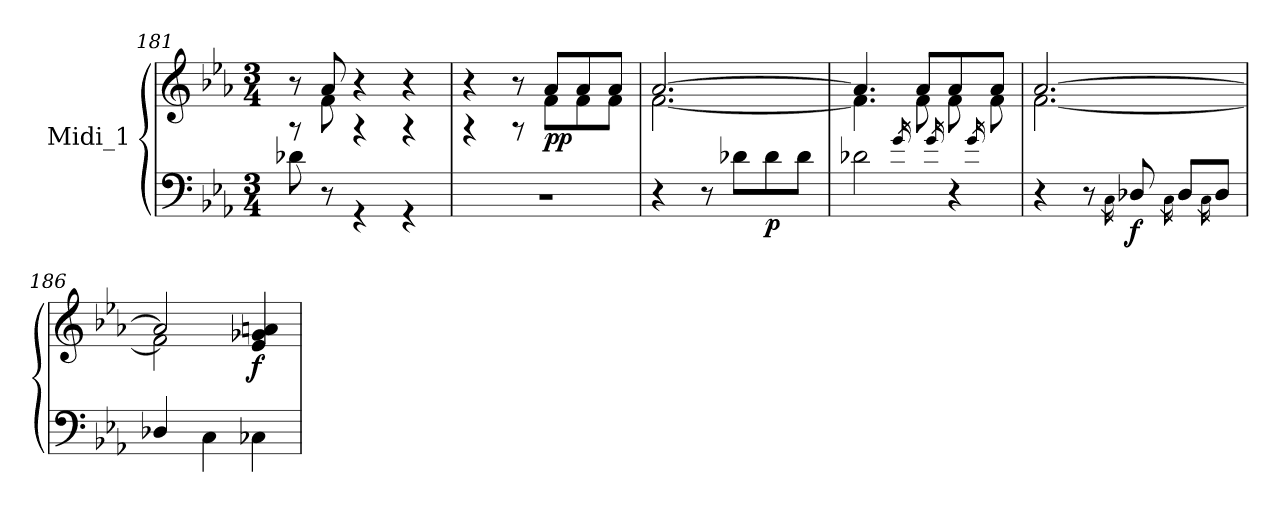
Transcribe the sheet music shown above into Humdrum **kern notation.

**kern	**kern	**dynam
*part1	*part1	*part1
*staff2	*staff1	*staff1/2
*I"Midi_1	*	*
*clefF4	*clefG2	*
*k[b-e-a-]	*k[b-e-a-]	*
*E-:	*E-:	*
*M3/4	*M3/4	*
=181	=181	=181
*^	*^	*
8rb	8d-X\	8r	8ryy	.
8ryy	8r	8a-/	8f\	.
4rb	4r	4r	2ryy	.
4rb	4r	4r	.	.
=182	=182	=182	=182	=182
4rb	2.r	4r	4.ryy	.
8rb	.	8r	.	.
!	!	!	!	!LO:DY:b
4.ryy	.	8a-/L	8f\L	pp
.	.	8a-/	8f\	.
.	.	8a-/J	8f\J	.
*v	*v	*	*	*
!!LO:LB:g=z	!!
=183	=183	=183	=183
4r	[2.a-/	[2.f\	.
8r	.	.	.
8d-X\L	.	.	.
!	!	!	!LO:DY:b=2
8d-\	.	.	p
8d-\J	.	.	.
=184	=184	=184	=184
*^	*	*	*
4.ryy	2d-X\	4.a-/]	4.f\]	.
16qg/	.	.	.	.
8ryy	.	8a-/L	8f\	.
16qg/	.	.	.	.
8ryy	4r	8a-/	8f\	.
16qg/	.	.	.	.
8ryy	.	8a-/J	8f\	.
*v	*v	*	*	*
=185	=185	=185	=185
4r	[2.a-/	[2.f\	.
8r	.	.	.
16qC\	.	.	.
!	!	!	!LO:DY:b=2
8D-X/	.	.	f
16qC\	.	.	.
8D-/L	.	.	.
16qC\	.	.	.
8D-/J	.	.	.
=186	=186	=186	=186
*^	*	*	*
2ryy	4D-X/	2a-/]	2f\]	.
.	4C\	.	.	.
!	!	!	!	!LO:DY:b
4ryy	4C-X\	4e-/ 4g-X/ 4an/	4ryy	f
*v	*v	*	*	*
*	*v	*v	*
=	=	=
*-	*-	*-
